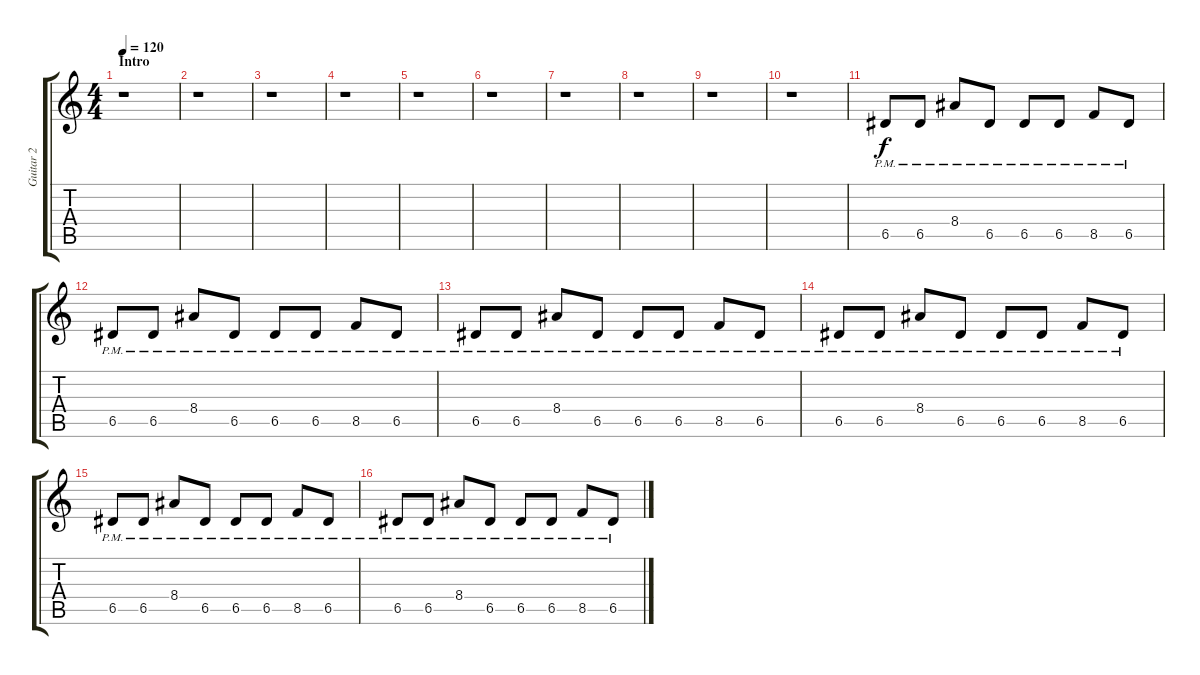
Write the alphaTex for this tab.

\track ("Guitar 2" "Guitar 2") {instrument distortionguitar}
\staff {score tabs}
\tuning (E4 B3 G3 D3 A2 D2) {hide}
\ts (4 4)
\section ("" "Intro")
\tempo 120
\clef g2
\ks c
r.1{dy f instrument distortionguitar} |
r.1 |
r.1 |
r.1 |
r.1 |
r.1 |
r.1 |
r.1 |
r.1 |
r.1 |
6.5{pm}.8 6.5{pm}.8 8.4{pm}.8 6.5{pm}.8 6.5{pm}.8 6.5{pm}.8 8.5{pm}.8 6.5{pm}.8 |
6.5{pm}.8 6.5{pm}.8 8.4{pm}.8 6.5{pm}.8 6.5{pm}.8 6.5{pm}.8 8.5{pm}.8 6.5{pm}.8 |
6.5{pm}.8 6.5{pm}.8 8.4{pm}.8 6.5{pm}.8 6.5{pm}.8 6.5{pm}.8 8.5{pm}.8 6.5{pm}.8 |
6.5{pm}.8 6.5{pm}.8 8.4{pm}.8 6.5{pm}.8 6.5{pm}.8 6.5{pm}.8 8.5{pm}.8 6.5{pm}.8 |
6.5{pm}.8 6.5{pm}.8 8.4{pm}.8 6.5{pm}.8 6.5{pm}.8 6.5{pm}.8 8.5{pm}.8 6.5{pm}.8 |
6.5{pm}.8 6.5{pm}.8 8.4{pm}.8 6.5{pm}.8 6.5{pm}.8 6.5{pm}.8 8.5{pm}.8 6.5{pm}.8
